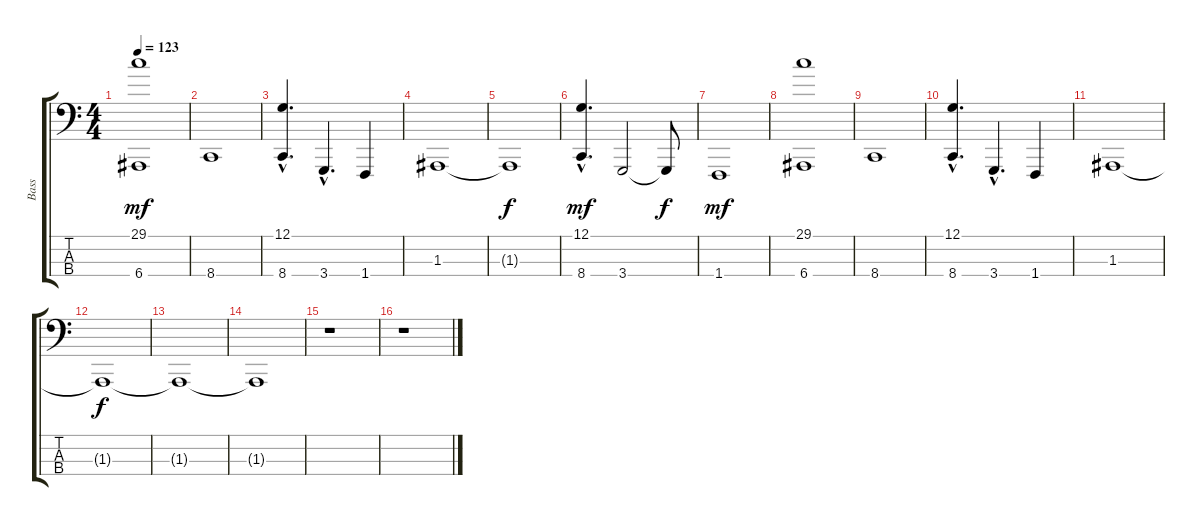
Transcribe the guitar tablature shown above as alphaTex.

\track ("Bass" "Bass") {instrument lead8bassandlead}
\staff {score tabs}
\tuning (G2 D2 A1 E1) {hide}
\ts (4 4)
\tempo 123
\clef f4
\ks c
(29.1 6.4).1{dy mf} |
8.4.1 |
(12.1 8.4{hac}).4{d} 3.4{hac}.4{d} 1.4.4 |
1.3.1 |
1.3{t}.1{dy f} |
(12.1 8.4{hac}).4{d dy mf} 3.4.2 3.4{t}.8{dy f} |
1.4.1{dy mf} |
(29.1 6.4).1 |
8.4.1 |
(12.1 8.4{hac}).4{d} 3.4{hac}.4{d} 1.4.4 |
1.3.1 |
1.3{t}.1{dy f} |
1.3{t}.1 |
1.3{t}.1 |
r.1 |
r.1
